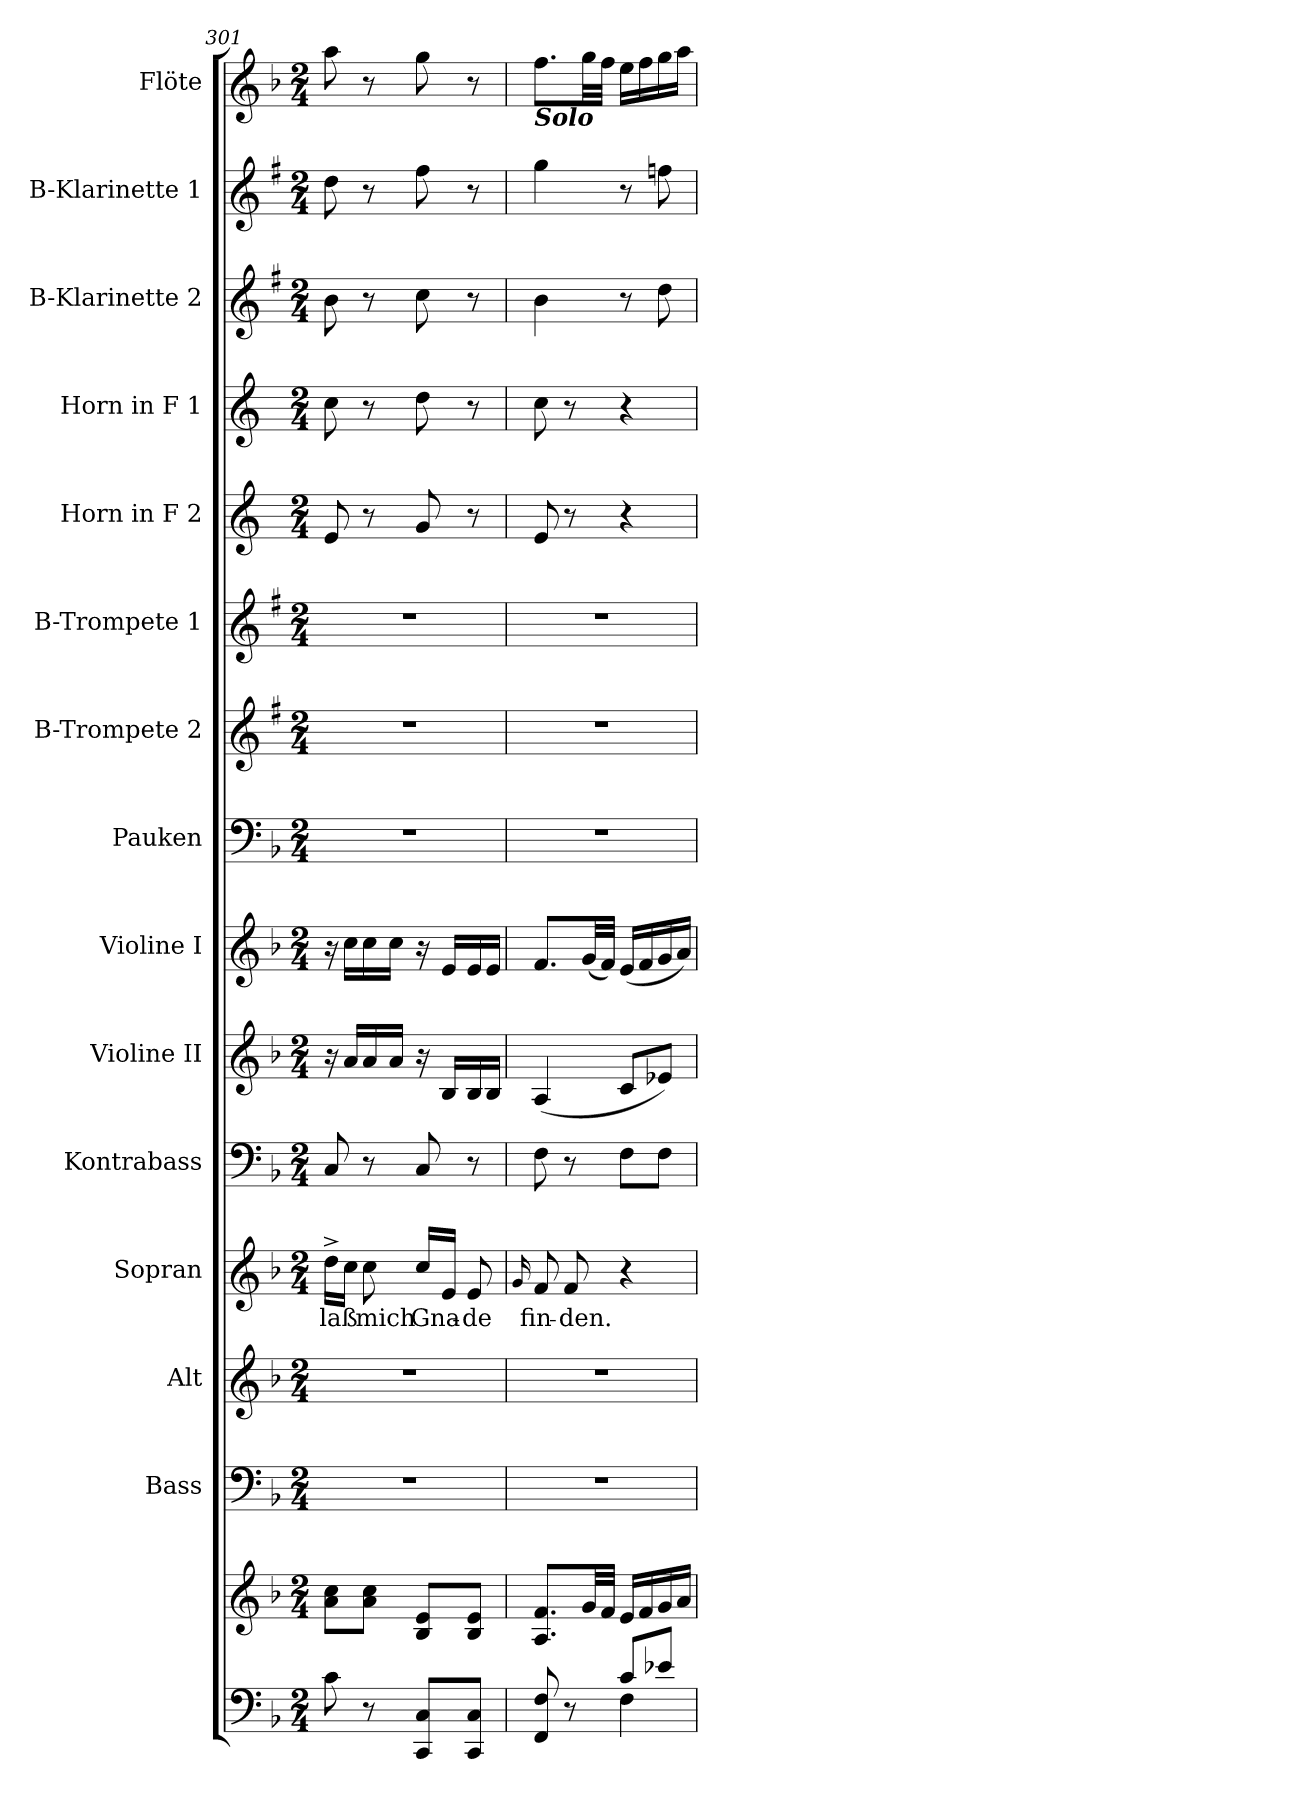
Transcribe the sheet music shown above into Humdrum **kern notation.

**kern	**kern	**kern	**kern	**kern	**text	**kern	**kern	**kern	**kern	**kern	**kern	**kern	**kern	**kern	**kern	**kern
*part15	*part15	*part14	*part13	*part12	*part12	*part11	*part10	*part9	*part8	*part7	*part6	*part5	*part4	*part3	*part2	*part1
*staff16	*staff15	*staff14	*staff13	*staff12	*staff12	*staff11	*staff10	*staff9	*staff8	*staff7	*staff6	*staff5	*staff4	*staff3	*staff2	*staff1
*	*	*I"Bass	*I"Alt	*I"Sopran	*	*I"Kontrabass	*I"Violine II	*I"Violine I	*I"Pauken	*I"B-Trompete 2	*I"B-Trompete 1	*I"Horn in F 2	*I"Horn in F 1	*I"B-Klarinette 2	*I"B-Klarinette 1	*I"Flöte
*	*	*I'B.	*I'A.	*I'S.	*	*I'Kb.	*I'Vl. II	*I'Vl. I	*I'Pk.	*I'B Trp. 2	*I'B Trp. 1	*	*	*I'B Kl. 2	*I'B Kl. 1	*I'Fl.
*clefF4	*clefG2	*clefF4	*clefG2	*clefG2	*	*clefF4	*clefG2	*clefG2	*clefF4	*clefG2	*clefG2	*clefG2	*clefG2	*clefG2	*clefG2	*clefG2
*	*	*	*	*	*	*ITrd7c12	*	*	*	*ITrd1c2	*ITrd1c2	*ITrd4c7	*ITrd4c7	*ITrd1c2	*ITrd1c2	*
*k[b-]	*k[b-]	*k[b-]	*k[b-]	*k[b-]	*	*k[b-]	*k[b-]	*k[b-]	*k[b-]	*k[b-]	*k[b-]	*k[b-]	*k[b-]	*k[b-]	*k[b-]	*k[b-]
*F:	*F:	*F:	*F:	*F:	*	*F:	*F:	*F:	*F:	*F:	*F:	*F:	*F:	*F:	*F:	*F:
*M2/4	*M2/4	*M2/4	*M2/4	*M2/4	*	*M2/4	*M2/4	*M2/4	*M2/4	*M2/4	*M2/4	*M2/4	*M2/4	*M2/4	*M2/4	*M2/4
=301	=301	=301	=301	=301	=301	=301	=301	=301	=301	=301	=301	=301	=301	=301	=301	=301
!	!	!	!	!	!LO:LY:b	!	!	!	!	!	!	!	!	!	!	!
8c\	8a\ 8cc\L	2r	2r	16dd^>\LL	laß	8CC/	16r	16r	2r	2r	2r	8A/	8f\	8a\	8cc\	8aa\
.	.	.	.	16cc\JJ	.	.	16a/LL	16cc\LL	.	.	.	.	.	.	.	.
!	!	!	!	!	!LO:LY:b	!	!	!	!	!	!	!	!	!	!	!
8r	8a\ 8cc\J	.	.	8cc\	mich	8r	16a/	16cc\	.	.	.	8r	8r	8r	8r	8r
.	.	.	.	.	.	.	16a/JJ	16cc\JJ	.	.	.	.	.	.	.	.
!	!	!	!	!	!LO:LY:b	!	!	!	!	!	!	!	!	!	!	!
8CC/ 8C/L	8B-/ 8e/L	.	.	16cc/LL	Gna-	8CC/	16r	16r	.	.	.	8c/	8g\	8b-\	8ee\	8gg\
.	.	.	.	16e/JJ	.	.	16B-/LL	16e/LL	.	.	.	.	.	.	.	.
!	!	!	!	!	!LO:LY:b	!	!	!	!	!	!	!	!	!	!	!
8CC/ 8C/J	8B-/ 8e/J	.	.	8e/	-de	8r	16B-/	16e/	.	.	.	8r	8r	8r	8r	8r
.	.	.	.	.	.	.	16B-/JJ	16e/JJ	.	.	.	.	.	.	.	.
=302	=302	=302	=302	=302	=302	=302	=302	=302	=302	=302	=302	=302	=302	=302	=302	=302
.	.	.	.	16qqg/	.	.	.	.	.	.	.	.	.	.	.	.
*^	*	*	*	*	*	*	*	*	*	*	*	*	*	*	*	*
!	!	!	!	!	!	!	!	!	!	!	!	!	!	!	!	!	!LO:TX:b:Bi:t=Solo
!	!	!	!	!	!	!LO:LY:b	!	!	!	!	!	!	!	!	!	!	!
4ryy	8FF/ 8F/	8.A/ 8.f/L	2r	2r	8f/	fin-	8FF\	(<4A/	8.f/L	2r	2r	2r	8A/	8f\	4a\	4ff\	8.ff\L
!	!	!	!	!	!	!LO:LY:b	!	!	!	!	!	!	!	!	!	!	!
.	8r	.	.	.	8f/	-den.	8r	.	.	.	.	.	8r	8r	.	.	.
.	.	32g/LL	.	.	.	.	.	.	(<32g/LL	.	.	.	.	.	.	.	32gg\LL
.	.	32f/JJJ	.	.	.	.	.	.	32f/JJJ)	.	.	.	.	.	.	.	32ff\JJJ
8c/L	4F\	16e/LL	.	.	4r	.	8FF\L	8c/L	(<16e/LL	.	.	.	4r	4r	8r	8r	16ee\LL
.	.	16f/	.	.	.	.	.	.	16f/	.	.	.	.	.	.	.	16ff\
8e-X/J	.	16g/	.	.	.	.	8FF\J	8e-X/J)	16g/	.	.	.	.	.	8cc\	8ee-X\	16gg\
.	.	16a/JJ	.	.	.	.	.	.	16a/JJ)	.	.	.	.	.	.	.	16aa\JJ
*v	*v	*	*	*	*	*	*	*	*	*	*	*	*	*	*	*	*
=	=	=	=	=	=	=	=	=	=	=	=	=	=	=	=	=
*-	*-	*-	*-	*-	*-	*-	*-	*-	*-	*-	*-	*-	*-	*-	*-	*-
